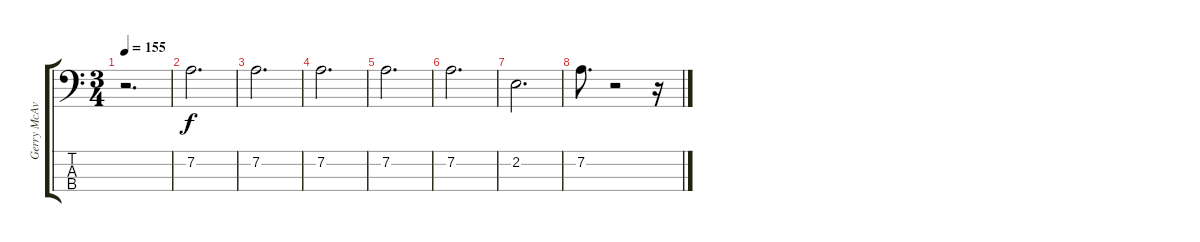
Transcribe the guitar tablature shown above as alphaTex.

\track ("Gerry McAvoy" "Gerry McAv") {instrument electricbasspick}
\staff {score tabs}
\tuning (G2 D2 A1 E1) {hide}
\ts (3 4)
\tempo 155
\clef f4
\ks c
r.2{d dy f} |
7.2.2{d} |
7.2.2{d} |
7.2.2{d} |
7.2.2{d} |
7.2.2{d} |
2.2.2{d} |
7.2.8{d} r.2 r.16
